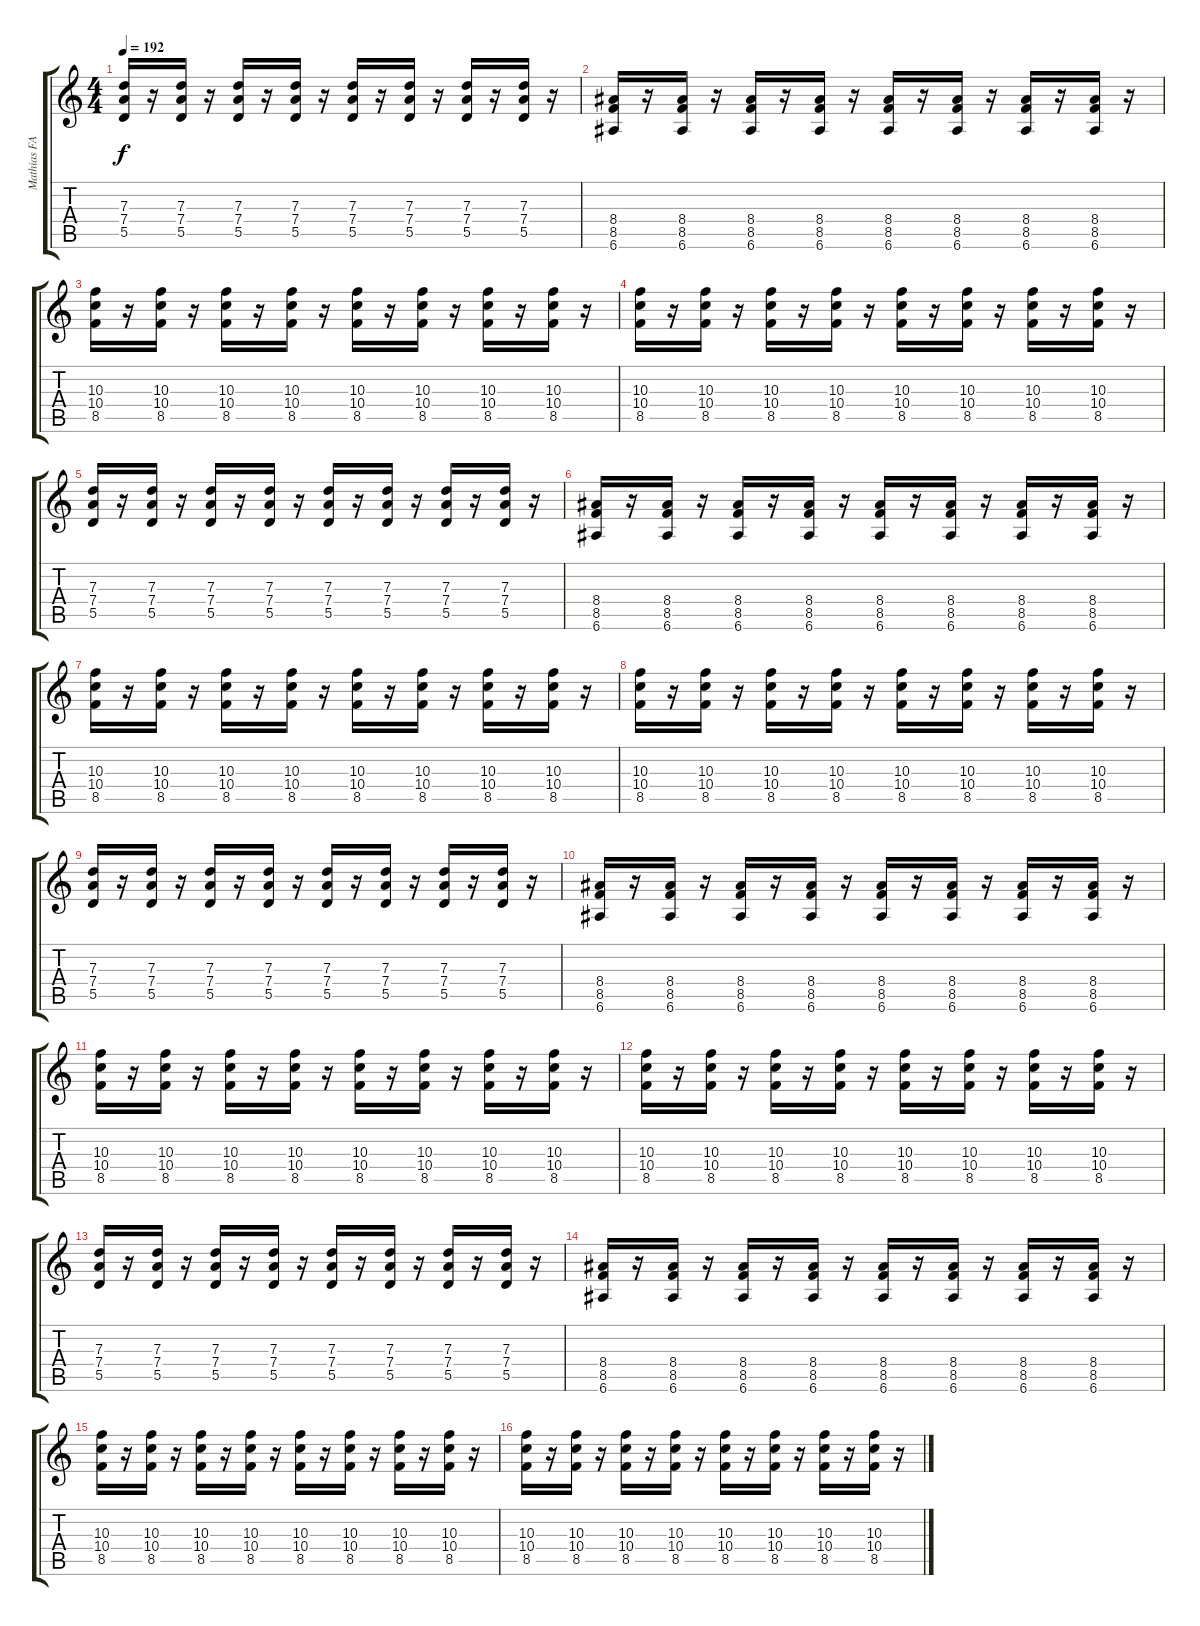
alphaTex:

\track ("Mathias FARM" "Mathias FA") {instrument distortionguitar}
\staff {score tabs}
\tuning (E4 B3 G3 D3 A2 E2) {hide}
\ts (4 4)
\tempo 192
\clef g2
\ks c
(7.3 7.4 5.5).16{dy f instrument distortionguitar} r.16 (7.3 7.4 5.5).16 r.16 (7.3 7.4 5.5).16 r.16 (7.3 7.4 5.5).16 r.16 (7.3 7.4 5.5).16 r.16 (7.3 7.4 5.5).16 r.16 (7.3 7.4 5.5).16 r.16 (7.3 7.4 5.5).16 r.16 |
(8.4 8.5 6.6).16 r.16 (8.4 8.5 6.6).16 r.16 (8.4 8.5 6.6).16 r.16 (8.4 8.5 6.6).16 r.16 (8.4 8.5 6.6).16 r.16 (8.4 8.5 6.6).16 r.16 (8.4 8.5 6.6).16 r.16 (8.4 8.5 6.6).16 r.16 |
(10.3 10.4 8.5).16 r.16 (10.3 10.4 8.5).16 r.16 (10.3 10.4 8.5).16 r.16 (10.3 10.4 8.5).16 r.16 (10.3 10.4 8.5).16 r.16 (10.3 10.4 8.5).16 r.16 (10.3 10.4 8.5).16 r.16 (10.3 10.4 8.5).16 r.16 |
(10.3 10.4 8.5).16 r.16 (10.3 10.4 8.5).16 r.16 (10.3 10.4 8.5).16 r.16 (10.3 10.4 8.5).16 r.16 (10.3 10.4 8.5).16 r.16 (10.3 10.4 8.5).16 r.16 (10.3 10.4 8.5).16 r.16 (10.3 10.4 8.5).16 r.16 |
(7.3 7.4 5.5).16 r.16 (7.3 7.4 5.5).16 r.16 (7.3 7.4 5.5).16 r.16 (7.3 7.4 5.5).16 r.16 (7.3 7.4 5.5).16 r.16 (7.3 7.4 5.5).16 r.16 (7.3 7.4 5.5).16 r.16 (7.3 7.4 5.5).16 r.16 |
(8.4 8.5 6.6).16 r.16 (8.4 8.5 6.6).16 r.16 (8.4 8.5 6.6).16 r.16 (8.4 8.5 6.6).16 r.16 (8.4 8.5 6.6).16 r.16 (8.4 8.5 6.6).16 r.16 (8.4 8.5 6.6).16 r.16 (8.4 8.5 6.6).16 r.16 |
(10.3 10.4 8.5).16 r.16 (10.3 10.4 8.5).16 r.16 (10.3 10.4 8.5).16 r.16 (10.3 10.4 8.5).16 r.16 (10.3 10.4 8.5).16 r.16 (10.3 10.4 8.5).16 r.16 (10.3 10.4 8.5).16 r.16 (10.3 10.4 8.5).16 r.16 |
(10.3 10.4 8.5).16 r.16 (10.3 10.4 8.5).16 r.16 (10.3 10.4 8.5).16 r.16 (10.3 10.4 8.5).16 r.16 (10.3 10.4 8.5).16 r.16 (10.3 10.4 8.5).16 r.16 (10.3 10.4 8.5).16 r.16 (10.3 10.4 8.5).16 r.16 |
(7.3 7.4 5.5).16 r.16 (7.3 7.4 5.5).16 r.16 (7.3 7.4 5.5).16 r.16 (7.3 7.4 5.5).16 r.16 (7.3 7.4 5.5).16 r.16 (7.3 7.4 5.5).16 r.16 (7.3 7.4 5.5).16 r.16 (7.3 7.4 5.5).16 r.16 |
(8.4 8.5 6.6).16 r.16 (8.4 8.5 6.6).16 r.16 (8.4 8.5 6.6).16 r.16 (8.4 8.5 6.6).16 r.16 (8.4 8.5 6.6).16 r.16 (8.4 8.5 6.6).16 r.16 (8.4 8.5 6.6).16 r.16 (8.4 8.5 6.6).16 r.16 |
(10.3 10.4 8.5).16 r.16 (10.3 10.4 8.5).16 r.16 (10.3 10.4 8.5).16 r.16 (10.3 10.4 8.5).16 r.16 (10.3 10.4 8.5).16 r.16 (10.3 10.4 8.5).16 r.16 (10.3 10.4 8.5).16 r.16 (10.3 10.4 8.5).16 r.16 |
(10.3 10.4 8.5).16 r.16 (10.3 10.4 8.5).16 r.16 (10.3 10.4 8.5).16 r.16 (10.3 10.4 8.5).16 r.16 (10.3 10.4 8.5).16 r.16 (10.3 10.4 8.5).16 r.16 (10.3 10.4 8.5).16 r.16 (10.3 10.4 8.5).16 r.16 |
(7.3 7.4 5.5).16 r.16 (7.3 7.4 5.5).16 r.16 (7.3 7.4 5.5).16 r.16 (7.3 7.4 5.5).16 r.16 (7.3 7.4 5.5).16 r.16 (7.3 7.4 5.5).16 r.16 (7.3 7.4 5.5).16 r.16 (7.3 7.4 5.5).16 r.16 |
(8.4 8.5 6.6).16 r.16 (8.4 8.5 6.6).16 r.16 (8.4 8.5 6.6).16 r.16 (8.4 8.5 6.6).16 r.16 (8.4 8.5 6.6).16 r.16 (8.4 8.5 6.6).16 r.16 (8.4 8.5 6.6).16 r.16 (8.4 8.5 6.6).16 r.16 |
(10.3 10.4 8.5).16 r.16 (10.3 10.4 8.5).16 r.16 (10.3 10.4 8.5).16 r.16 (10.3 10.4 8.5).16 r.16 (10.3 10.4 8.5).16 r.16 (10.3 10.4 8.5).16 r.16 (10.3 10.4 8.5).16 r.16 (10.3 10.4 8.5).16 r.16 |
(10.3 10.4 8.5).16 r.16 (10.3 10.4 8.5).16 r.16 (10.3 10.4 8.5).16 r.16 (10.3 10.4 8.5).16 r.16 (10.3 10.4 8.5).16 r.16 (10.3 10.4 8.5).16 r.16 (10.3 10.4 8.5).16 r.16 (10.3 10.4 8.5).16 r.16
